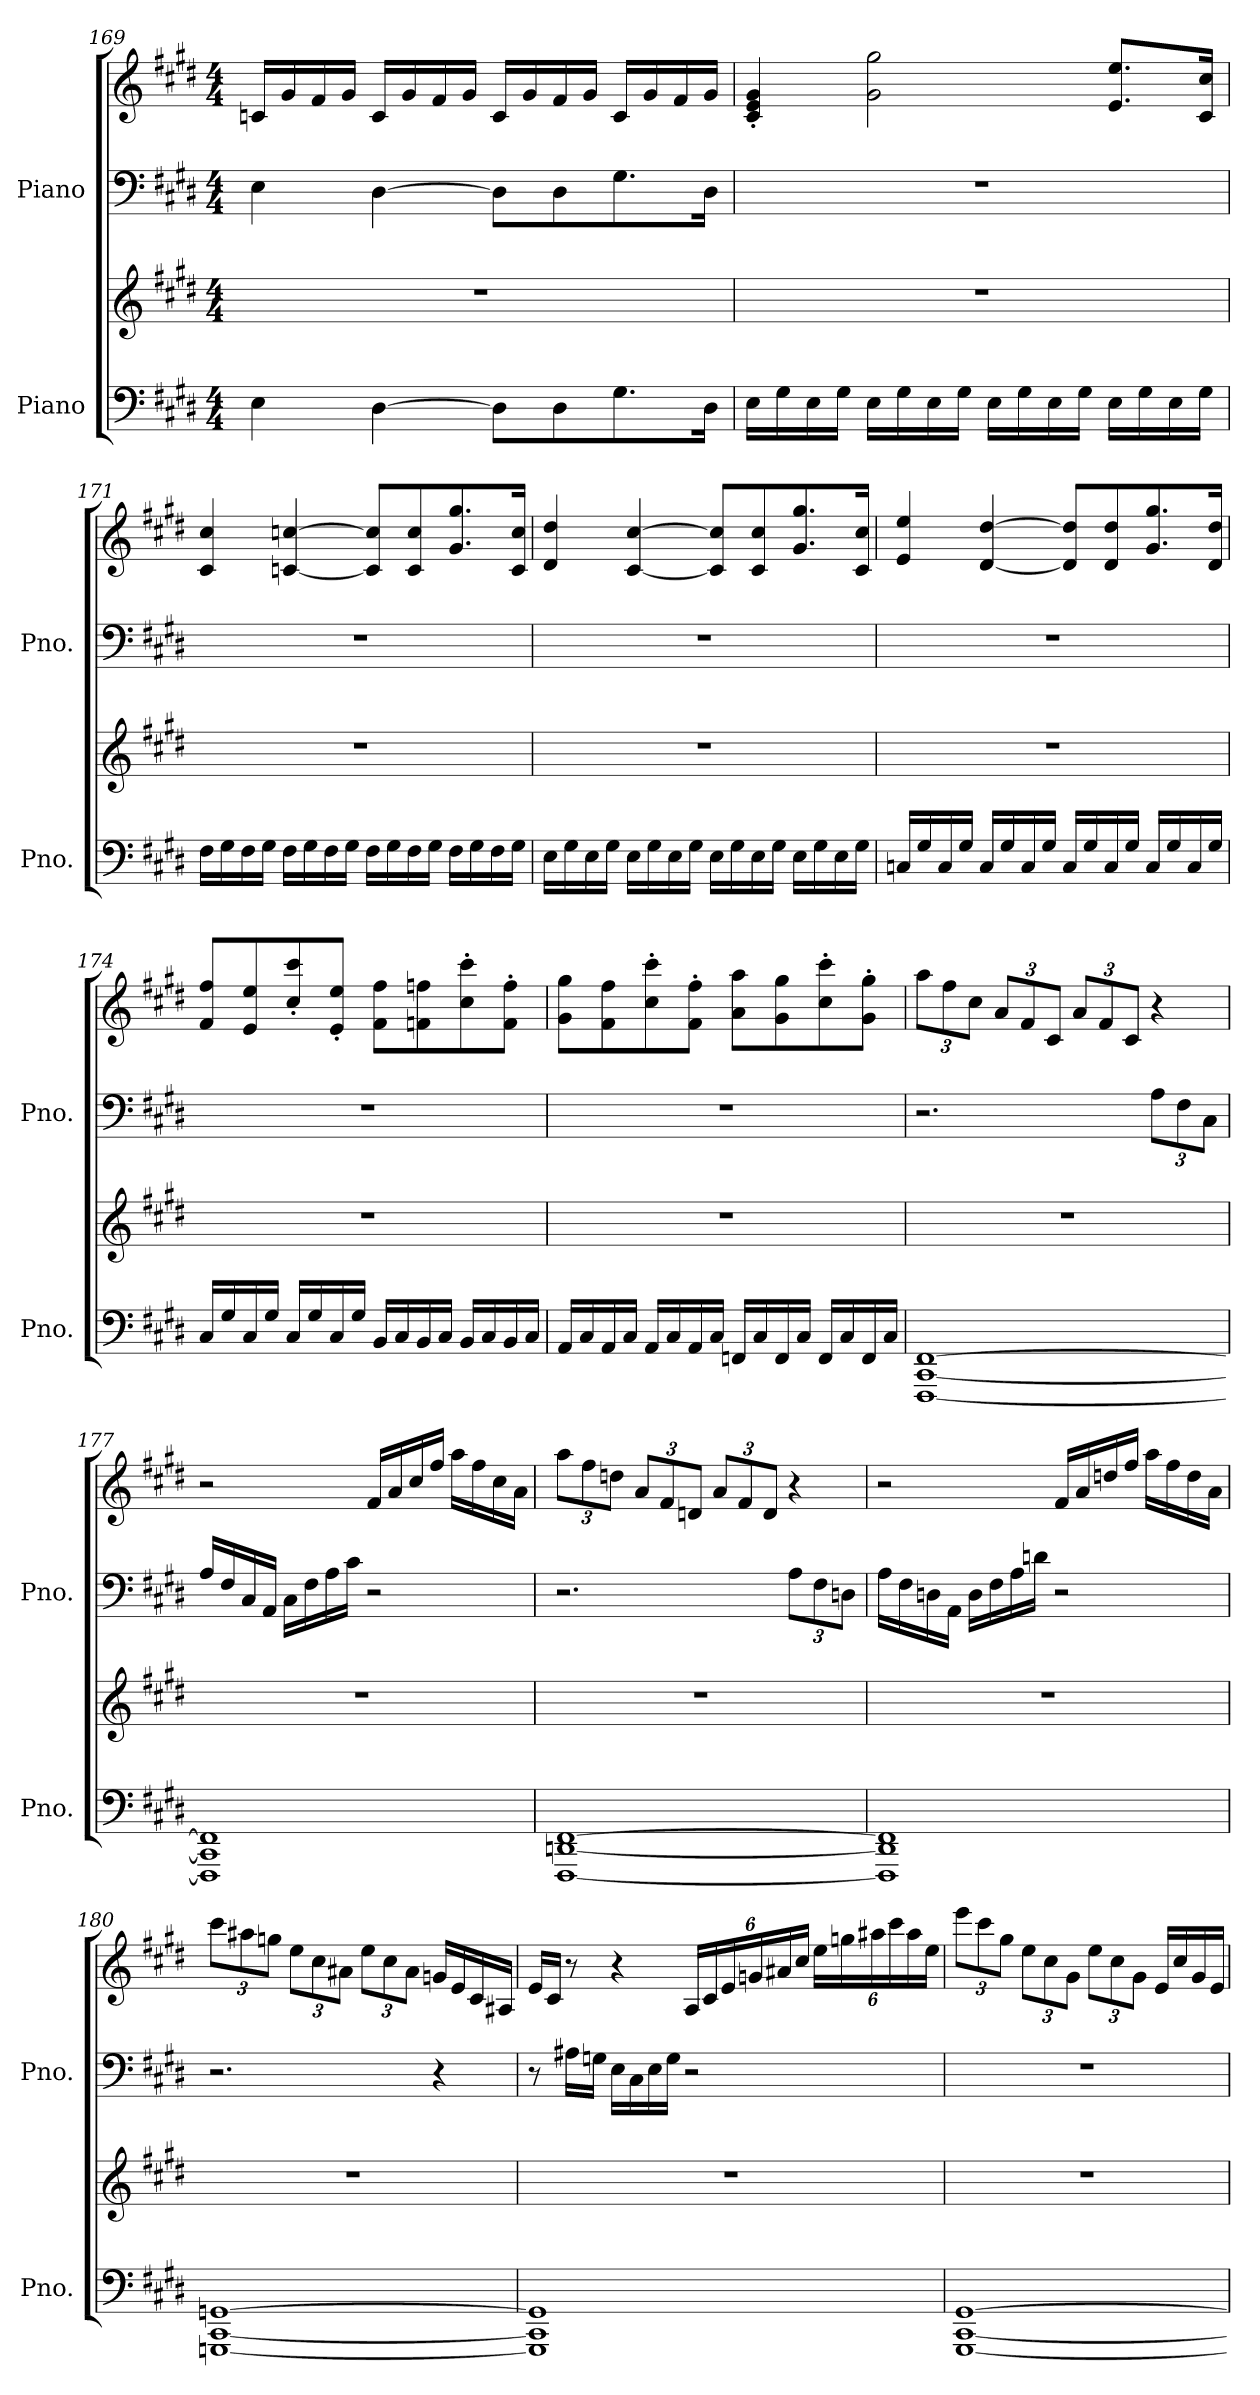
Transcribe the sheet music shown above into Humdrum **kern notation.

**kern	**kern	**kern	**kern
*part2	*part2	*part1	*part1
*staff4	*staff3	*staff2	*staff1
*I"Piano	*	*I"Piano	*
*I'Pno.	*	*I'Pno.	*
!!LO:PB:g=z
*clefF4	*clefG2	*clefF4	*clefG2
*k[f#c#g#d#]	*k[f#c#g#d#]	*k[f#c#g#d#]	*k[f#c#g#d#]
*E:	*E:	*E:	*E:
*M4/4	*M4/4	*M4/4	*M4/4
=169	=169	=169	=169
4E\	1r	4E\	16cn/LL
.	.	.	16g#/
.	.	.	16f#/
.	.	.	16g#/JJ
[4D#\	.	[4D#\	16c/LL
.	.	.	16g#/
.	.	.	16f#/
.	.	.	16g#/JJ
8D#\L]	.	8D#\L]	16c/LL
.	.	.	16g#/
8D#\	.	8D#\	16f#/
.	.	.	16g#/JJ
8.G#\	.	8.G#\	16c/LL
.	.	.	16g#/
.	.	.	16f#/
16D#\Jk	.	16D#\Jk	16g#/JJ
!!LO:PB:g=z
=170	=170	=170	=170
16E\LL	1r	1r	4c#/' 4e/' 4g#/'
16G#\	.	.	.
16E\	.	.	.
16G#\JJ	.	.	.
16E\LL	.	.	2g#\ 2gg#\
16G#\	.	.	.
16E\	.	.	.
16G#\JJ	.	.	.
16E\LL	.	.	.
16G#\	.	.	.
16E\	.	.	.
16G#\JJ	.	.	.
16E\LL	.	.	8.e/ 8.ee/L
16G#\	.	.	.
16E\	.	.	.
16G#\JJ	.	.	16c#/ 16cc#/Jk
=171	=171	=171	=171
16F#\LL	1r	1r	4c#/ 4cc#/
16G#\	.	.	.
16F#\	.	.	.
16G#\JJ	.	.	.
16F#\LL	.	.	[4cn/ [4ccn/
16G#\	.	.	.
16F#\	.	.	.
16G#\JJ	.	.	.
16F#\LL	.	.	8c/] 8cc/]L
16G#\	.	.	.
16F#\	.	.	8c/ 8cc/
16G#\JJ	.	.	.
16F#\LL	.	.	8.g#/ 8.gg#/
16G#\	.	.	.
16F#\	.	.	.
16G#\JJ	.	.	16c/ 16cc/Jk
!!LO:PB:g=z
=172	=172	=172	=172
16E\LL	1r	1r	4d#/ 4dd#/
16G#\	.	.	.
16E\	.	.	.
16G#\JJ	.	.	.
16E\LL	.	.	[4c#/ [4cc#/
16G#\	.	.	.
16E\	.	.	.
16G#\JJ	.	.	.
16E\LL	.	.	8c#/] 8cc#/]L
16G#\	.	.	.
16E\	.	.	8c#/ 8cc#/
16G#\JJ	.	.	.
16E\LL	.	.	8.g#/ 8.gg#/
16G#\	.	.	.
16E\	.	.	.
16G#\JJ	.	.	16c#/ 16cc#/Jk
!!LO:PB:g=z
=173	=173	=173	=173
16Cn/LL	1r	1r	4e/ 4ee/
16G#/	.	.	.
16C/	.	.	.
16G#/JJ	.	.	.
16C/LL	.	.	[4d#/ [4dd#/
16G#/	.	.	.
16C/	.	.	.
16G#/JJ	.	.	.
16C/LL	.	.	8d#/] 8dd#/]L
16G#/	.	.	.
16C/	.	.	8d#/ 8dd#/
16G#/JJ	.	.	.
16C/LL	.	.	8.g#/ 8.gg#/
16G#/	.	.	.
16C/	.	.	.
16G#/JJ	.	.	16d#/ 16dd#/Jk
!!LO:PB:g=z
=174	=174	=174	=174
16C#/LL	1r	1r	8f#/ 8ff#/L
16G#/	.	.	.
16C#/	.	.	8e/ 8ee/
16G#/JJ	.	.	.
16C#/LL	.	.	8cc#/' 8ccc#/'
16G#/	.	.	.
16C#/	.	.	8e/' 8ee/'J
16G#/JJ	.	.	.
16BB/LL	.	.	8f#\ 8ff#\L
16C#/	.	.	.
16BB/	.	.	8fn\ 8ffn\
16C#/JJ	.	.	.
16BB/LL	.	.	8cc#\' 8ccc#\'
16C#/	.	.	.
16BB/	.	.	8f\' 8ff\'J
16C#/JJ	.	.	.
!!LO:PB:g=z
=175	=175	=175	=175
16AA/LL	1r	1r	8g#\ 8gg#\L
16C#/	.	.	.
16AA/	.	.	8f#\ 8ff#\
16C#/JJ	.	.	.
16AA/LL	.	.	8cc#\' 8ccc#\'
16C#/	.	.	.
16AA/	.	.	8f#\' 8ff#\'J
16C#/JJ	.	.	.
16FFn/LL	.	.	8a\ 8aa\L
16C#/	.	.	.
16FF/	.	.	8g#\ 8gg#\
16C#/JJ	.	.	.
16FF/LL	.	.	8cc#\' 8ccc#\'
16C#/	.	.	.
16FF/	.	.	8g#\' 8gg#\'J
16C#/JJ	.	.	.
!!LO:PB:g=z
=176	=176	=176	=176
*	*	*	*Xbrackettup
[1FFF# [1CC# [1FF#	1r	2.r	12aa\L
.	.	.	12ff#\
.	.	.	12cc#\J
.	.	.	12a/L
.	.	.	12f#/
.	.	.	12c#/J
.	.	.	12a/L
.	.	.	12f#/
.	.	.	12c#/J
*	*	*Xbrackettup	*
.	.	12A\L	4r
.	.	12F#\	.
.	.	12C#\J	.
=177	=177	=177	=177
1FFF#] 1CC#] 1FF#]	1r	16A/LL	2r
.	.	16F#/	.
.	.	16C#/	.
.	.	16AA/JJ	.
.	.	16C#\LL	.
.	.	16F#\	.
.	.	16A\	.
.	.	16c#\JJ	.
.	.	2r	16f#/LL
.	.	.	16a/
.	.	.	16cc#/
.	.	.	16ff#/JJ
.	.	.	16aa\LL
.	.	.	16ff#\
.	.	.	16cc#\
.	.	.	16a\JJ
!!LO:PB:g=z
=178	=178	=178	=178
[1FFF# [1DDn [1FF#	1r	2.r	12aa\L
.	.	.	12ff#\
.	.	.	12ddn\J
.	.	.	12a/L
.	.	.	12f#/
.	.	.	12dn/J
.	.	.	12a/L
.	.	.	12f#/
.	.	.	12d/J
.	.	12A\L	4r
.	.	12F#\	.
.	.	12Dn\J	.
!!LO:PB:g=z
=179	=179	=179	=179
1FFF#] 1DD] 1FF#]	1r	16A\LL	2r
.	.	16F#\	.
.	.	16Dn\	.
.	.	16AA\JJ	.
.	.	16D\LL	.
.	.	16F#\	.
.	.	16A\	.
.	.	16dn\JJ	.
.	.	2r	16f#/LL
.	.	.	16a/
.	.	.	16ddn/
.	.	.	16ff#/JJ
.	.	.	16aa\LL
.	.	.	16ff#\
.	.	.	16dd\
.	.	.	16a\JJ
!!LO:PB:g=z
=180	=180	=180	=180
[1GGGn [1CC# [1GGn	1r	2.r	12ccc#\L
.	.	.	12aa#X\
.	.	.	12ggn\J
.	.	.	12ee\L
.	.	.	12cc#\
.	.	.	12a#X\J
.	.	.	12ee\L
.	.	.	12cc#\
.	.	.	12a#\J
.	.	4r	16gn/LL
.	.	.	16e/
.	.	.	16c#/
.	.	.	16A#X/JJ
!!LO:PB:g=z
=181	=181	=181	=181
1GGG] 1CC#] 1GG]	1r	8r	16e/LL
.	.	.	16c#/JJ
.	.	16A#X\LL	8r
.	.	16Gn\JJ	.
.	.	16E\LL	4r
.	.	16C#\	.
.	.	16E\	.
.	.	16G\JJ	.
.	.	2r	24A/LL
.	.	.	24c#/
.	.	.	24e/
.	.	.	24gn/
.	.	.	24a#X/
.	.	.	24cc#/JJ
.	.	.	24ee\LL
.	.	.	24ggn\
.	.	.	24aa#X\
.	.	.	24ccc#\
.	.	.	24aa#\
.	.	.	24ee\JJ
!!LO:PB:g=z
=182	=182	=182	=182
[1GGG# [1CC# [1GG#	1r	1r	12eee\L
.	.	.	12ccc#\
.	.	.	12gg#\J
.	.	.	12ee\L
.	.	.	12cc#\
.	.	.	12g#\J
.	.	.	12ee\L
.	.	.	12cc#\
.	.	.	12g#\J
.	.	.	16e/LL
.	.	.	16cc#/
.	.	.	16g#/
.	.	.	16e/JJ
=	=	=	=
*-	*-	*-	*-
